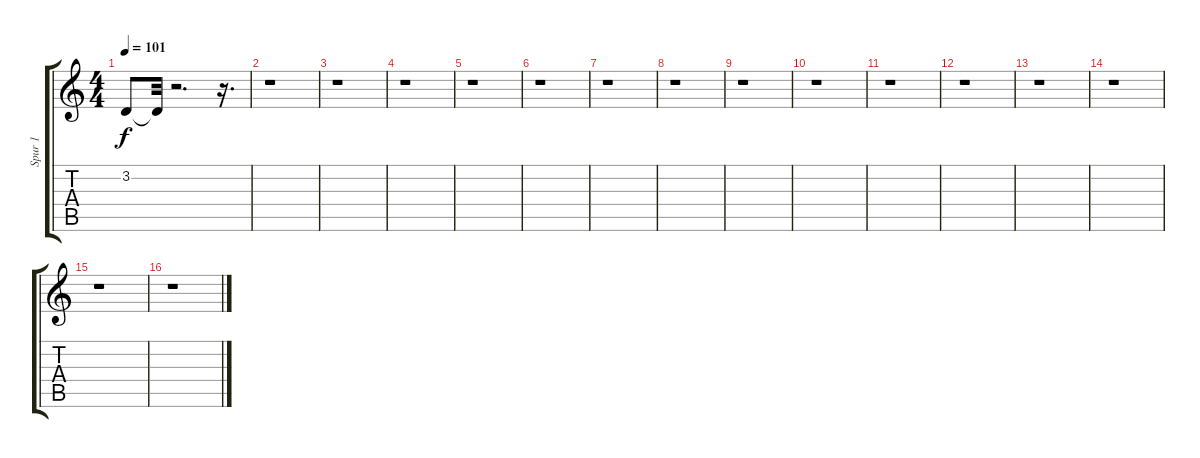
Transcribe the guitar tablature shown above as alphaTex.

\track ("Spur 1" "Spur 1") {instrument altosax}
\staff {score tabs}
\tuning (E4 B3 G3 D3 A2 E2) {hide}
\ts (4 4)
\tempo 101
\clef g2
\ks c
3.2{t}.8{dy f} 3.2{t}.32 r.2{d} r.16{d} |
r.1 |
r.1 |
r.1 |
r.1 |
r.1 |
r.1 |
r.1 |
r.1 |
r.1 |
r.1 |
r.1 |
r.1 |
r.1 |
r.1 |
r.1
